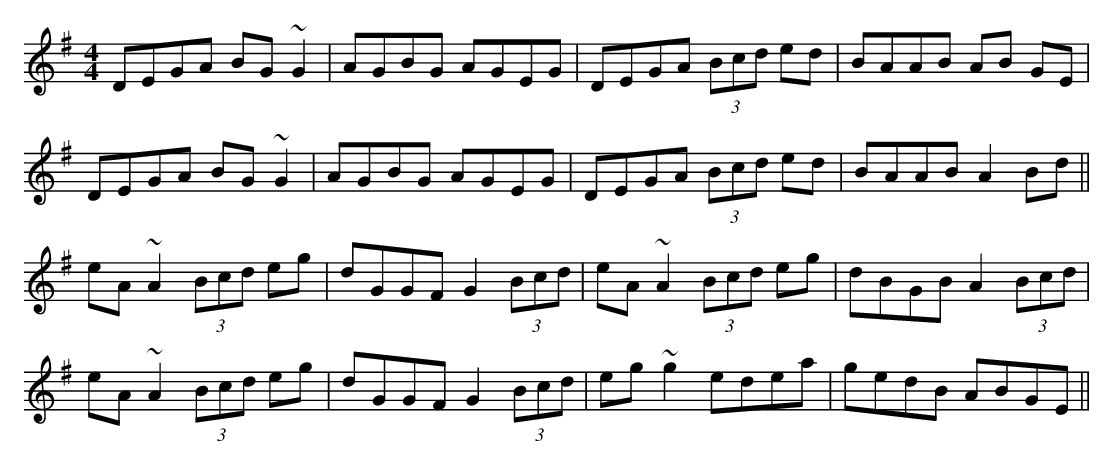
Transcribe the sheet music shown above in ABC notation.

X:1
M:4/4
K:Dmix
DEGA BG~G2|AGBG AGEG|DEGA (3Bcd ed|BAAB AB GE|
DEGA BG~G2|AGBG AGEG|DEGA (3Bcd ed|BAAB A2 Bd||
eA~A2 (3Bcd eg|dGGF G2 (3Bcd|eA~A2 (3Bcd eg|dBGB A2 (3Bcd|
eA~A2 (3Bcd eg|dGGF G2 (3Bcd|eg~g2 edea|gedB ABGE||
